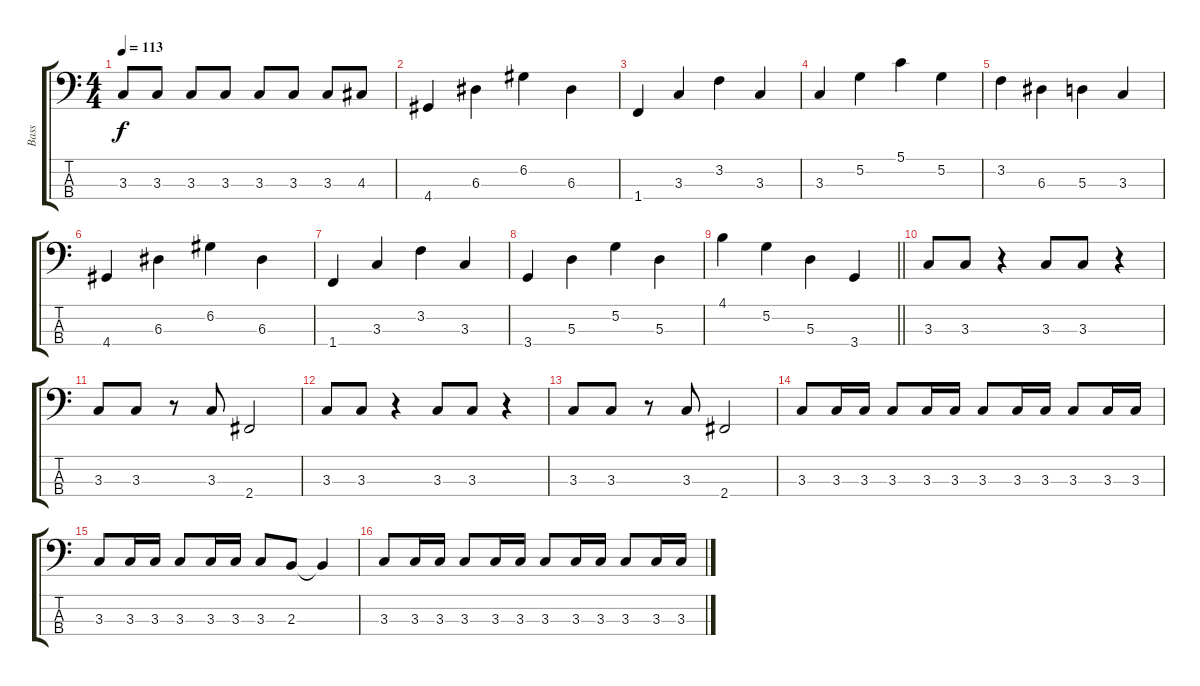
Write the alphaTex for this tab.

\track ("Bass" "Bass") {instrument electricbassfinger}
\staff {score tabs}
\tuning (G2 D2 A1 E1) {hide}
\ts (4 4)
\tempo 113
\clef f4
\ks c
3.3.8{dy f} 3.3.8 3.3.8 3.3.8 3.3.8 3.3.8 3.3.8 4.3.8 |
4.4.4 6.3.4 6.2.4 6.3.4 |
1.4.4 3.3.4 3.2.4 3.3.4 |
3.3.4 5.2.4 5.1.4 5.2.4 |
3.2.4 6.3.4 5.3.4 3.3.4 |
4.4.4 6.3.4 6.2.4 6.3.4 |
1.4.4 3.3.4 3.2.4 3.3.4 |
3.4.4 5.3.4 5.2.4 5.3.4 |
\barLineRight lightlight
4.1.4 5.2.4 5.3.4 3.4.4 |
3.3.8 3.3.8 r.4 3.3.8 3.3.8 r.4 |
3.3.8 3.3.8 r.8 3.3.8 2.4.2 |
3.3.8 3.3.8 r.4 3.3.8 3.3.8 r.4 |
3.3.8 3.3.8 r.8 3.3.8 2.4.2 |
3.3.8 3.3.16 3.3.16 3.3.8 3.3.16 3.3.16 3.3.8 3.3.16 3.3.16 3.3.8 3.3.16 3.3.16 |
3.3.8 3.3.16 3.3.16 3.3.8 3.3.16 3.3.16 3.3.8 2.3.8 2.3{t}.4 |
3.3.8 3.3.16 3.3.16 3.3.8 3.3.16 3.3.16 3.3.8 3.3.16 3.3.16 3.3.8 3.3.16 3.3.16
